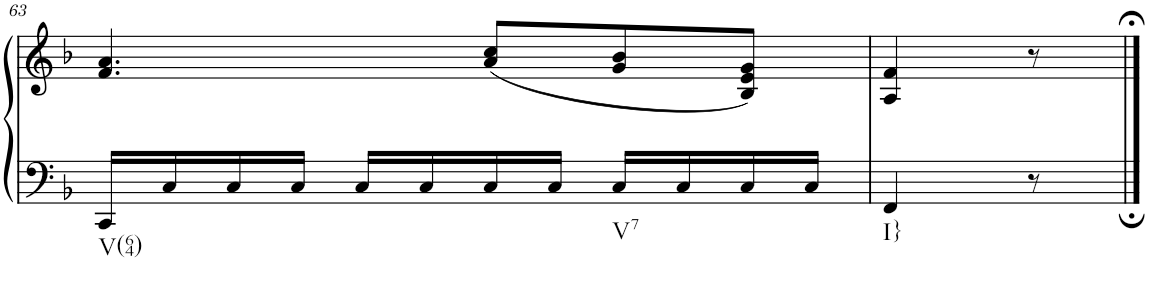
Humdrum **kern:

**kern	**kern
*part1	*part1
*staff2	*staff1
*I"Piano, Piano right	*
*I'Pno.	*
!!LO:PB:g=z
*clefF4	*clefG2
*k[b-]	*k[b-]
*M3/4	*M3/4
=63	=63
!LO:TX:b:t=V(64)	!
16CC/LL	4.f/ 4.a/
16C/	.
16C/	.
16C/JJ	.
16C/LL	.
16C/	.
16C/	(8a/ 8cc/L
16C/JJ	.
!LO:TX:b:t=V7	!
16C/LL	8g/ 8b-/
16C/	.
16C/	8B-/ 8e/ 8g/J)
16C/JJ	.
=64	=64
!LO:TX:b:t=I}	!
4FF/	4A/ 4f/
8r	8r
==	==
*-	*-
